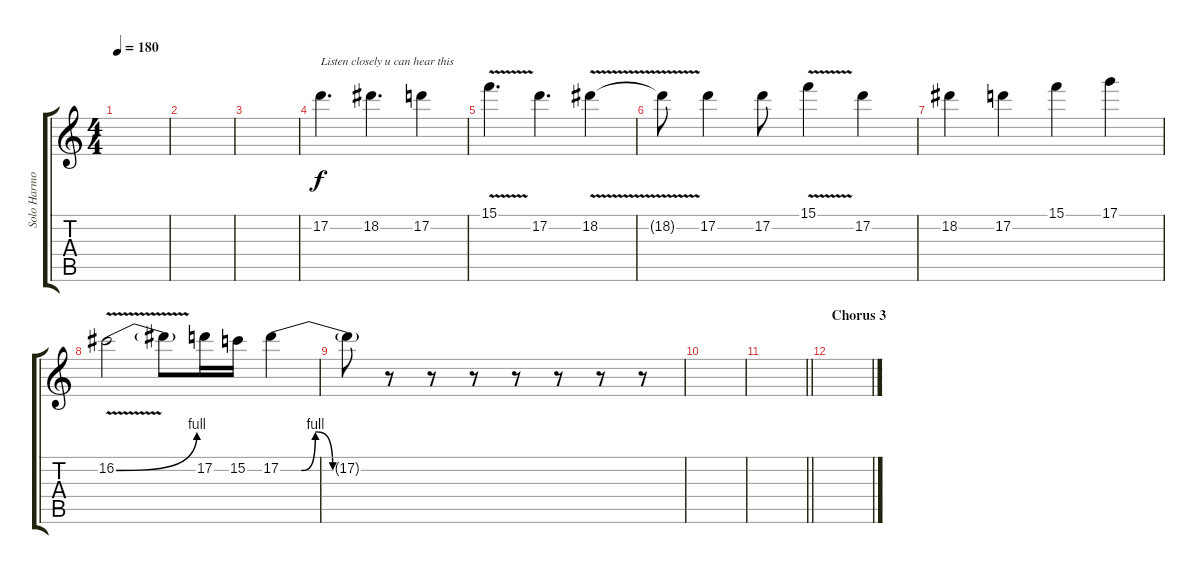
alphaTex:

\track ("Solo Harmony [Donegan]" "Solo Harmo") {instrument distortionguitar}
\staff {score tabs}
\tuning (D4 A3 F3 C3 G2 C2) {hide}
\ts (4 4)
\tempo 180
\clef g2
\ks c
|
|
|
17.2.4{d txt "Listen closely u can hear this"} 18.2.4{d} 17.2.4 |
15.1{v}.4{d} 17.2.4{d} 18.2{v}.4 |
18.2{t}.8 17.2.4 17.2.8 15.1{v}.4 17.2.4 |
18.2.4 17.2.4 15.1.4 17.1.4 |
16.2{be (bend 0 0 60 4) v}.2 16.2{t}.8 17.2.16 15.2.16 17.2{be (custom 0 0 12 0 20 4 30 0 60 0)}.4 |
17.2{t}.8 r.8 r.8 r.8 r.8 r.8 r.8 r.8 |
|
\barLineRight lightlight
|
\section ("" "Chorus 3")
